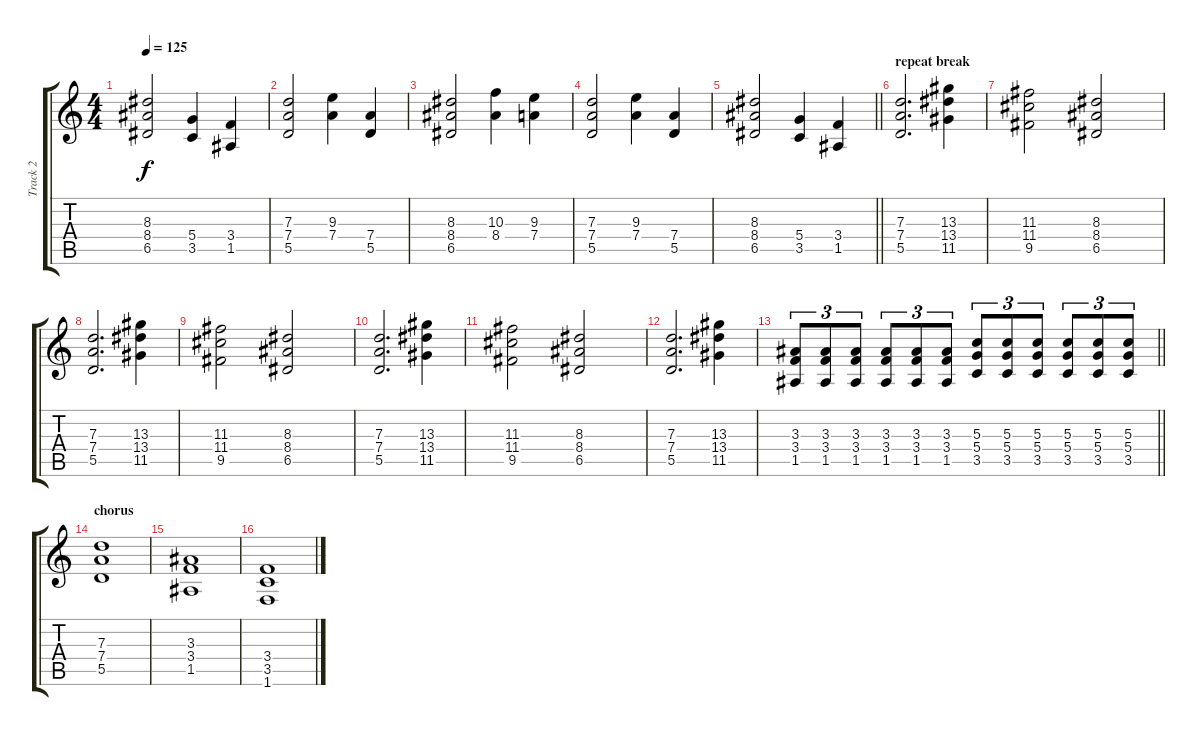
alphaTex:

\track ("Track 2" "Track 2") {instrument distortionguitar}
\staff {score tabs}
\tuning (E4 B3 G3 D3 A2 E2) {hide}
\ts (4 4)
\tempo 125
\clef g2
\ks c
(8.3 8.4 6.5).2{dy f} (5.4 3.5).4 (3.4 1.5).4 |
(7.3 7.4 5.5).2 (9.3 7.4).4 (7.4 5.5).4 |
(8.3 8.4 6.5).2 (10.3 8.4).4 (9.3 7.4).4 |
(7.3 7.4 5.5).2 (9.3 7.4).4 (7.4 5.5).4 |
\barLineRight lightlight
(8.3 8.4 6.5).2 (5.4 3.5).4 (3.4 1.5).4 |
\section ("" "repeat break")
(7.3 7.4 5.5).2{d} (13.3 13.4 11.5).4 |
(11.3 11.4 9.5).2 (8.3 8.4 6.5).2 |
(7.3 7.4 5.5).2{d} (13.3 13.4 11.5).4 |
(11.3 11.4 9.5).2 (8.3 8.4 6.5).2 |
(7.3 7.4 5.5).2{d} (13.3 13.4 11.5).4 |
(11.3 11.4 9.5).2 (8.3 8.4 6.5).2 |
(7.3 7.4 5.5).2{d} (13.3 13.4 11.5).4 |
\barLineRight lightlight
(3.3 3.4 1.5).8{tu (3 2)} (3.3 3.4 1.5).8{tu (3 2)} (3.3 3.4 1.5).8{tu (3 2)} (3.3 3.4 1.5).8{tu (3 2)} (3.3 3.4 1.5).8{tu (3 2)} (3.3 3.4 1.5).8{tu (3 2)} (5.3 5.4 3.5).8{tu (3 2)} (5.3 5.4 3.5).8{tu (3 2)} (5.3 5.4 3.5).8{tu (3 2)} (5.3 5.4 3.5).8{tu (3 2)} (5.3 5.4 3.5).8{tu (3 2)} (5.3 5.4 3.5).8{tu (3 2)} |
\section ("" "chorus")
(7.3 7.4 5.5).1 |
(3.3 3.4 1.5).1 |
(3.4 3.5 1.6).1
